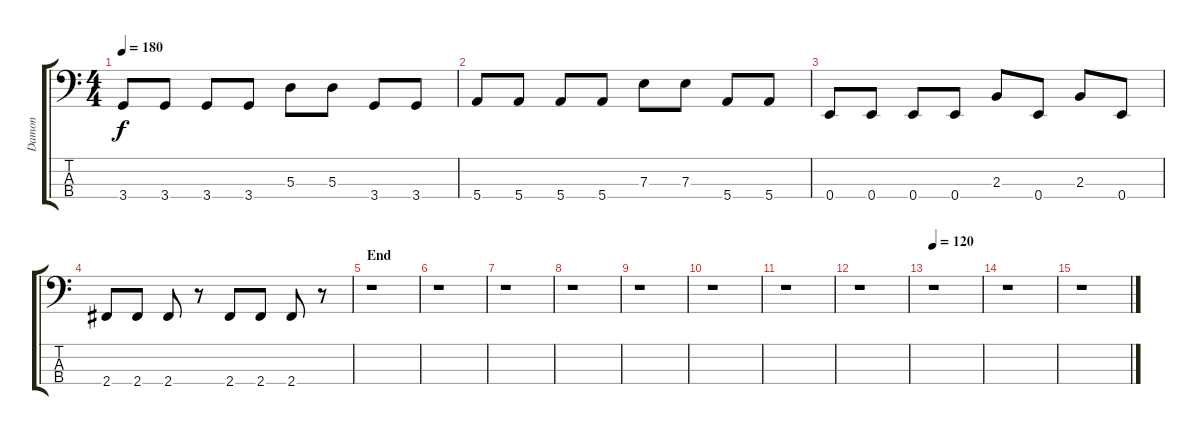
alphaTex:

\track ("Damon" "Damon") {instrument acousticbass}
\staff {score tabs}
\tuning (G2 D2 A1 E1) {hide}
\ts (4 4)
\tempo 180
\clef f4
\ks c
3.4.8{dy f} 3.4.8 3.4.8 3.4.8 5.3.8 5.3.8 3.4.8 3.4.8 |
5.4.8 5.4.8 5.4.8 5.4.8 7.3.8 7.3.8 5.4.8 5.4.8 |
0.4.8 0.4.8 0.4.8 0.4.8 2.3.8 0.4.8 2.3.8 0.4.8 |
2.4.8 2.4.8 2.4.8 r.8 2.4.8 2.4.8 2.4.8 r.8 |
\section ("" "End")
r.1 |
r.1 |
r.1 |
r.1 |
r.1 |
r.1 |
r.1 |
r.1 |
\tempo 120
r.1 |
r.1 |
r.1
